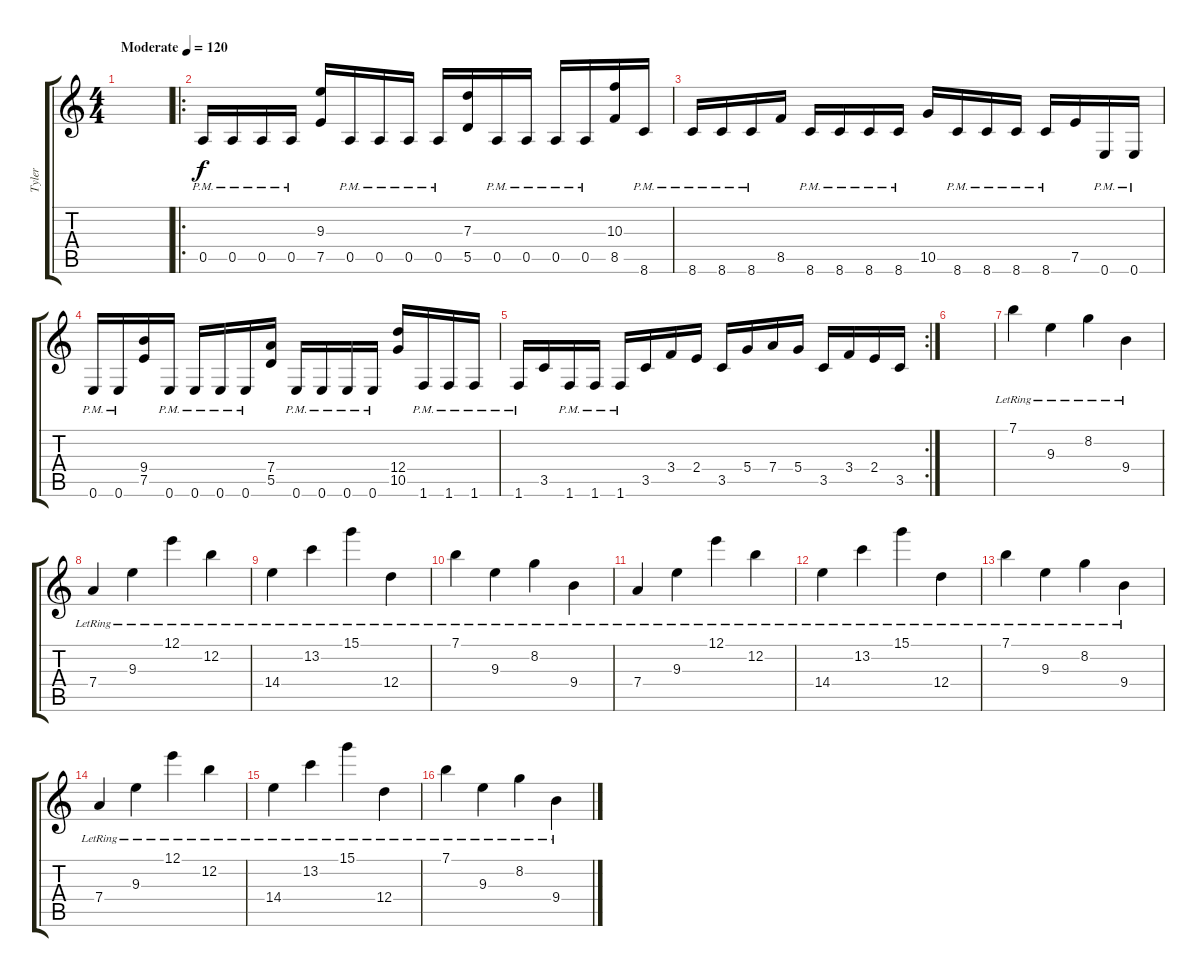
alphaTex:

\track ("Tyler" "Tyler") {instrument distortionguitar}
\staff {score tabs}
\tuning (E4 B3 G3 D3 A2 E2) {hide}
\ts (4 4)
\tempo (120 "Moderate")
\clef g2
\ks c
|
\ro
0.5{pm}.16 0.5{pm}.16 0.5{pm}.16 0.5{pm}.16 (9.3 7.5).16 0.5{pm}.16 0.5{pm}.16 0.5{pm}.16 0.5{pm}.16 (7.3 5.5).16 0.5{pm}.16 0.5{pm}.16 0.5{pm}.16 0.5{pm}.16 (10.3 8.5).16 8.6{pm}.16 |
8.6{pm}.16 8.6{pm}.16 8.6{pm}.16 8.5.16 8.6{pm}.16 8.6{pm}.16 8.6{pm}.16 8.6{pm}.16 10.5.16 8.6{pm}.16 8.6{pm}.16 8.6{pm}.16 8.6{pm}.16 7.5.16 0.6{pm}.16 0.6{pm}.16 |
0.6{pm}.16 0.6{pm}.16 (9.4 7.5).16 0.6{pm}.16 0.6{pm}.16 0.6{pm}.16 0.6{pm}.16 (7.4 5.5).16 0.6{pm}.16 0.6{pm}.16 0.6{pm}.16 0.6{pm}.16 (12.4 10.5).16 1.6{pm}.16 1.6{pm}.16 1.6{pm}.16 |
\rc 2
1.6{pm}.16 3.5.16 1.6{pm}.16 1.6{pm}.16 1.6{pm}.16 3.5.16 3.4.16 2.4.16 3.5.16 5.4.16 7.4.16 5.4.16 3.5.16 3.4.16 2.4.16 3.5.16 |
|
7.1{lr}.4 9.3{lr}.4 8.2{lr}.4 9.4{lr}.4 |
7.4{lr}.4 9.3{lr}.4 12.1{lr}.4 12.2{lr}.4 |
14.4{lr}.4 13.2{lr}.4 15.1{lr}.4 12.4{lr}.4 |
7.1{lr}.4 9.3{lr}.4 8.2{lr}.4 9.4{lr}.4 |
7.4{lr}.4 9.3{lr}.4 12.1{lr}.4 12.2{lr}.4 |
14.4{lr}.4 13.2{lr}.4 15.1{lr}.4 12.4{lr}.4 |
7.1{lr}.4 9.3{lr}.4 8.2{lr}.4 9.4{lr}.4 |
7.4{lr}.4 9.3{lr}.4 12.1{lr}.4 12.2{lr}.4 |
14.4{lr}.4 13.2{lr}.4 15.1{lr}.4 12.4{lr}.4 |
7.1{lr}.4 9.3{lr}.4 8.2{lr}.4 9.4{lr}.4
